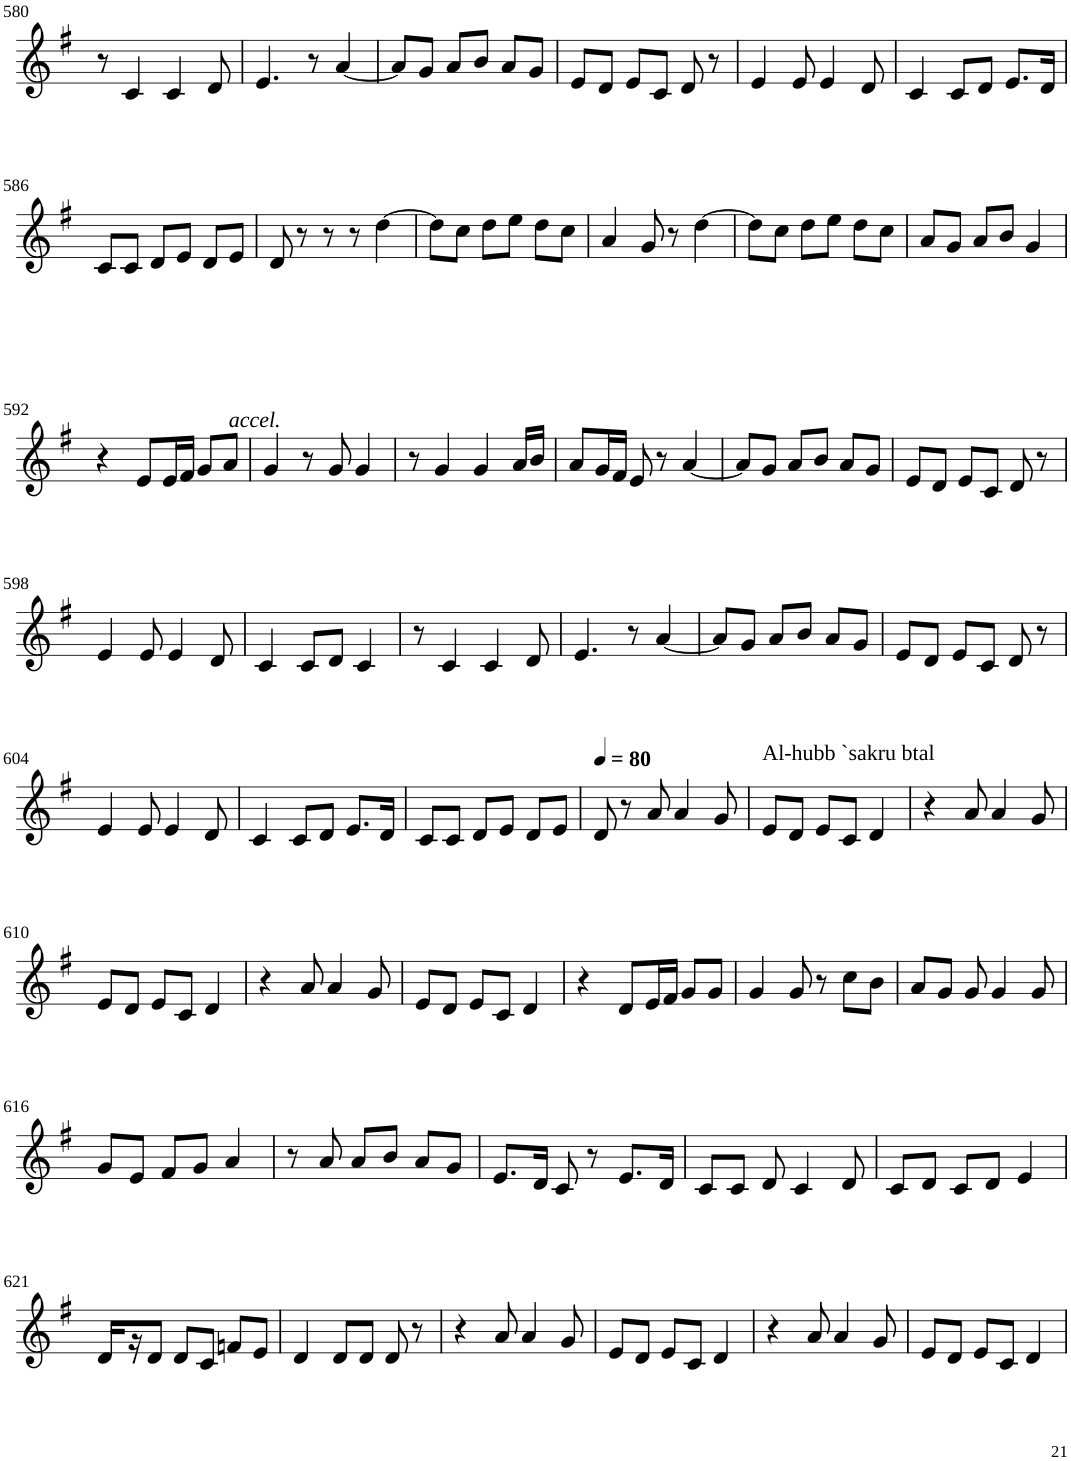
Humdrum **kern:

**kern
*part1
*staff1
*I"Violin
!!LO:PB:g=z
*clefG2
*k[f#]
*G:
*M3/4
=580
8r
4c/
4c/
8d/
=581
4.e/
8r
[4a/
=582
8a/L]
8g/J
8a/L
8b/J
8a/L
8g/J
=583
8e/L
8d/J
8e/L
8c/J
8d/
8r
=584
4e/
8e/
4e/
8d/
=585
4c/
8c/L
8d/J
8.e/L
16d/Jk
!!LO:LB:g=z
=586
8c/L
8c/J
8d/L
8e/J
8d/L
!LO:TX:b:i:t=accel.
8e/J
=587
8d/
8r
8r
8r
[4dd\
=588
8dd\L]
8cc\J
8dd\L
8ee\J
8dd\L
8cc\J
=589
4a/
8g/
8r
[4dd\
=590
8dd\L]
8cc\J
8dd\L
8ee\J
8dd\L
8cc\J
=591
8a/L
8g/J
8a/L
8b/J
4g/
!!LO:LB:g=z
=592
4r
8e/L
16e/L
16f#/JJ
8g/L
8a/J
=593
4g/
8r
8g/
4g/
=594
8r
4g/
4g/
16a/LL
16b/JJ
=595
8a/L
16g/L
16f#/JJ
8e/
8r
[4a/
=596
8a/L]
8g/J
8a/L
8b/J
8a/L
8g/J
=597
8e/L
8d/J
8e/L
8c/J
8d/
8r
!!LO:LB:g=z
=598
4e/
8e/
4e/
8d/
=599
4c/
8c/L
8d/J
4c/
=600
8r
4c/
4c/
8d/
=601
4.e/
8r
[4a/
=602
8a/L]
8g/J
8a/L
8b/J
8a/L
8g/J
=603
8e/L
8d/J
8e/L
8c/J
8d/
8r
!!LO:LB:g=z
=604
4e/
8e/
4e/
8d/
=605
4c/
8c/L
8d/J
8.e/L
16d/Jk
=606
8c/L
8c/J
8d/L
8e/J
8d/L
8e/J
=607
*MM80
8d/
8r
8a/
4a/
8g/
=608
!LO:TX:a:t=Al-hubb `sakru btal
8e/L
8d/J
8e/L
8c/J
4d/
=609
4r
8a/
4a/
8g/
!!LO:LB:g=z
=610
8e/L
8d/J
8e/L
8c/J
4d/
=611
4r
8a/
4a/
8g/
=612
8e/L
8d/J
8e/L
8c/J
4d/
=613
4r
8d/L
16e/L
16f#/JJ
8g/L
8g/J
=614
4g/
8g/
8r
8cc\L
8b\J
=615
8a/L
8g/J
8g/
4g/
8g/
!!LO:LB:g=z
=616
8g/L
8e/J
8f#/L
8g/J
4a/
=617
8r
8a/
8a/L
8b/J
8a/L
8g/J
=618
8.e/L
16d/Jk
8c/
8r
8.e/L
16d/Jk
=619
8c/L
8c/J
8d/
4c/
8d/
=620
8c/L
8d/J
8c/L
8d/J
4e/
!!LO:LB:g=z
=621
16d/LL
16r
8d/J
8d/L
8c/J
8fn/L
8e/J
=622
4d/
8d/L
8d/J
8d/
8r
=623
4r
8a/
4a/
8g/
=624
8e/L
8d/J
8e/L
8c/J
4d/
=625
4r
8a/
4a/
8g/
=626
8e/L
8d/J
8e/L
8c/J
4d/
=
*-
